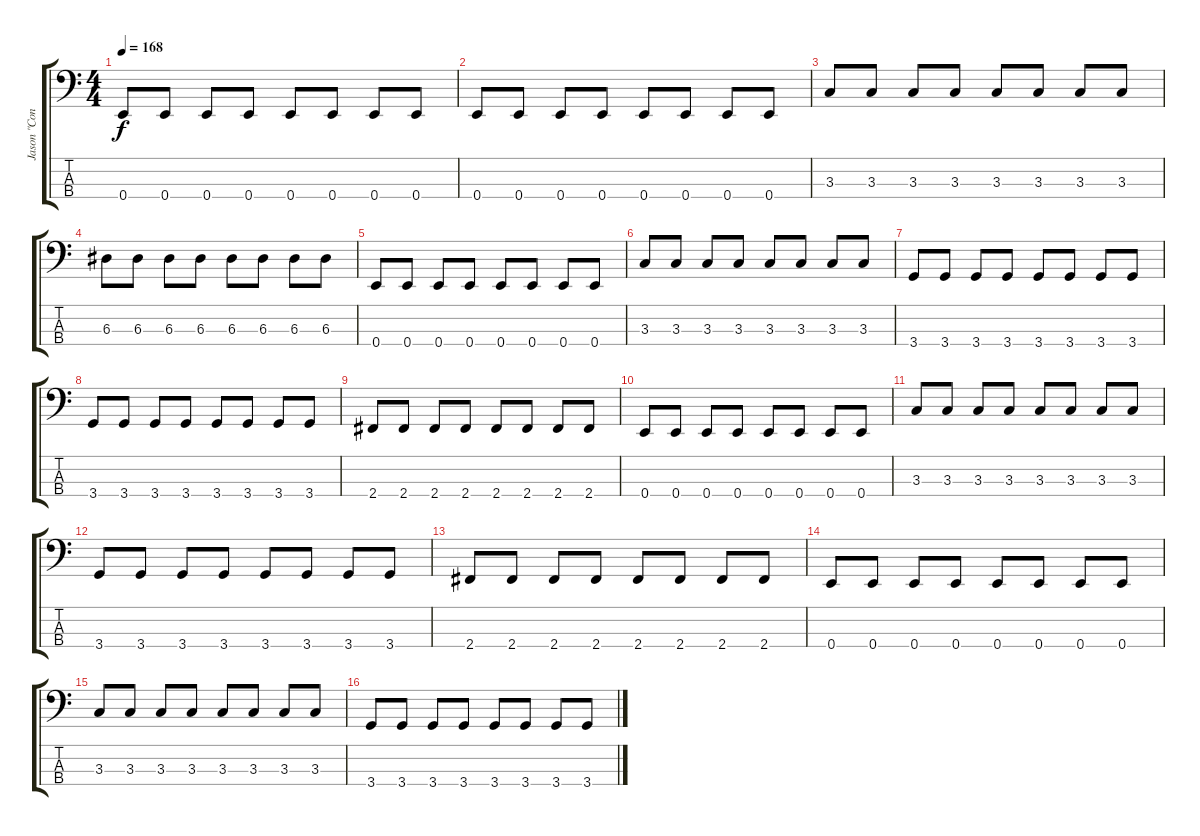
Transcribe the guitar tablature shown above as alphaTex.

\track ("Jason \"Cone\" McCaslin" "Jason \"Con") {instrument electricbasspick}
\staff {score tabs}
\tuning (G2 D2 A1 E1) {hide}
\ts (4 4)
\tempo 168
\clef f4
\ks c
0.4.8{dy f} 0.4.8 0.4.8 0.4.8 0.4.8 0.4.8 0.4.8 0.4.8 |
0.4.8 0.4.8 0.4.8 0.4.8 0.4.8 0.4.8 0.4.8 0.4.8 |
3.3.8 3.3.8 3.3.8 3.3.8 3.3.8 3.3.8 3.3.8 3.3.8 |
6.3.8 6.3.8 6.3.8 6.3.8 6.3.8 6.3.8 6.3.8 6.3.8 |
0.4.8 0.4.8 0.4.8 0.4.8 0.4.8 0.4.8 0.4.8 0.4.8 |
3.3.8 3.3.8 3.3.8 3.3.8 3.3.8 3.3.8 3.3.8 3.3.8 |
3.4.8 3.4.8 3.4.8 3.4.8 3.4.8 3.4.8 3.4.8 3.4.8 |
3.4.8 3.4.8 3.4.8 3.4.8 3.4.8 3.4.8 3.4.8 3.4.8 |
2.4.8 2.4.8 2.4.8 2.4.8 2.4.8 2.4.8 2.4.8 2.4.8 |
0.4.8 0.4.8 0.4.8 0.4.8 0.4.8 0.4.8 0.4.8 0.4.8 |
3.3.8 3.3.8 3.3.8 3.3.8 3.3.8 3.3.8 3.3.8 3.3.8 |
3.4.8 3.4.8 3.4.8 3.4.8 3.4.8 3.4.8 3.4.8 3.4.8 |
2.4.8 2.4.8 2.4.8 2.4.8 2.4.8 2.4.8 2.4.8 2.4.8 |
0.4.8 0.4.8 0.4.8 0.4.8 0.4.8 0.4.8 0.4.8 0.4.8 |
3.3.8 3.3.8 3.3.8 3.3.8 3.3.8 3.3.8 3.3.8 3.3.8 |
3.4.8 3.4.8 3.4.8 3.4.8 3.4.8 3.4.8 3.4.8 3.4.8
